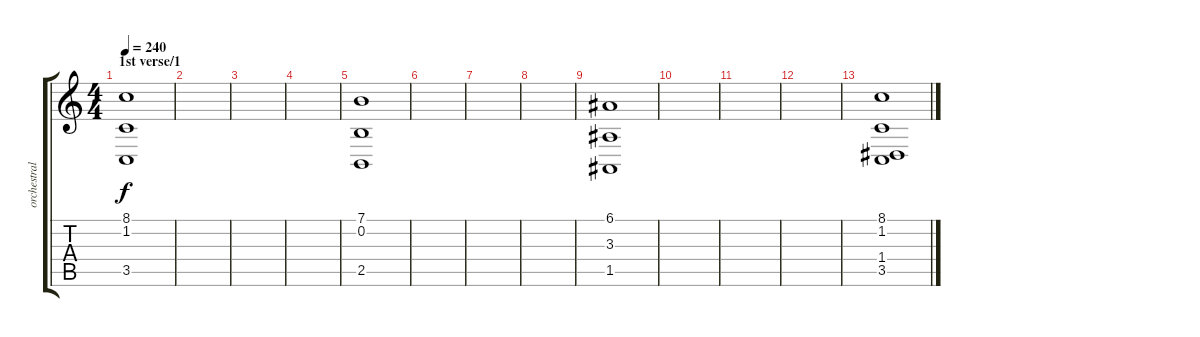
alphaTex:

\track ("orchestral hit,timpani and bells(alex st" "orchestral") {instrument orchestrahit}
\staff {score tabs}
\tuning (E4 B3 G3 D3 A2 E2) {hide}
\ts (4 4)
\section ("" "1st verse/1")
\tempo 240
\clef g2
\ks c
(8.1 1.2 3.5).1{dy f instrument tubularbells} |
|
|
|
(7.1 0.2 2.5).1{instrument tubularbells} |
|
|
|
(6.1 3.3 1.5).1{instrument tubularbells} |
|
|
|
(8.1 1.2 1.4 3.5).1{instrument tubularbells}
